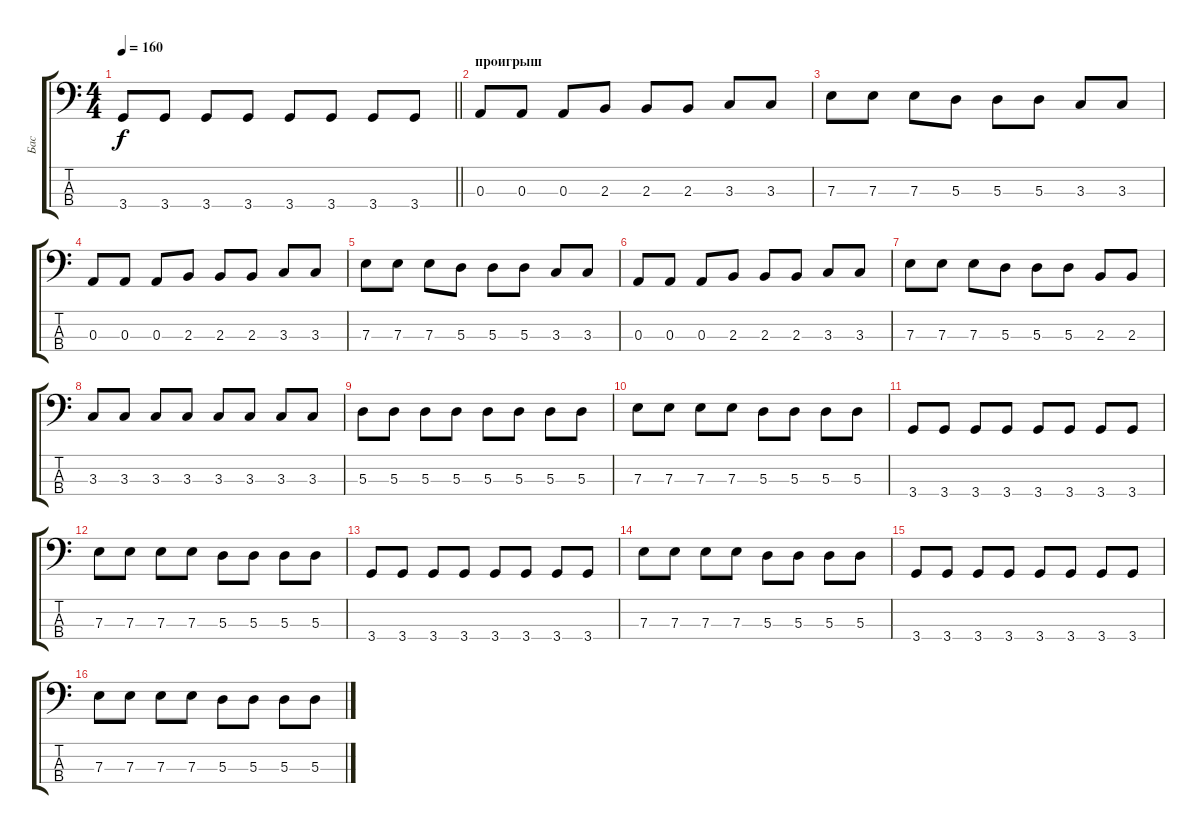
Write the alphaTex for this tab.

\track ("Бас" "Бас") {instrument electricbasspick}
\staff {score tabs}
\tuning (G2 D2 A1 E1) {hide}
\ts (4 4)
\tempo 160
\clef f4
\barLineRight lightlight
\ks c
3.4.8{dy f} 3.4.8 3.4.8 3.4.8 3.4.8 3.4.8 3.4.8 3.4.8 |
\section ("" "проигрыш")
0.3.8 0.3.8 0.3.8 2.3.8 2.3.8 2.3.8 3.3.8 3.3.8 |
7.3.8 7.3.8 7.3.8 5.3.8 5.3.8 5.3.8 3.3.8 3.3.8 |
0.3.8 0.3.8 0.3.8 2.3.8 2.3.8 2.3.8 3.3.8 3.3.8 |
7.3.8 7.3.8 7.3.8 5.3.8 5.3.8 5.3.8 3.3.8 3.3.8 |
0.3.8 0.3.8 0.3.8 2.3.8 2.3.8 2.3.8 3.3.8 3.3.8 |
7.3.8 7.3.8 7.3.8 5.3.8 5.3.8 5.3.8 2.3.8 2.3.8 |
3.3.8 3.3.8 3.3.8 3.3.8 3.3.8 3.3.8 3.3.8 3.3.8 |
5.3.8 5.3.8 5.3.8 5.3.8 5.3.8 5.3.8 5.3.8 5.3.8 |
7.3.8 7.3.8 7.3.8 7.3.8 5.3.8 5.3.8 5.3.8 5.3.8 |
3.4.8 3.4.8 3.4.8 3.4.8 3.4.8 3.4.8 3.4.8 3.4.8 |
7.3.8 7.3.8 7.3.8 7.3.8 5.3.8 5.3.8 5.3.8 5.3.8 |
3.4.8 3.4.8 3.4.8 3.4.8 3.4.8 3.4.8 3.4.8 3.4.8 |
7.3.8 7.3.8 7.3.8 7.3.8 5.3.8 5.3.8 5.3.8 5.3.8 |
3.4.8 3.4.8 3.4.8 3.4.8 3.4.8 3.4.8 3.4.8 3.4.8 |
7.3.8 7.3.8 7.3.8 7.3.8 5.3.8 5.3.8 5.3.8 5.3.8
